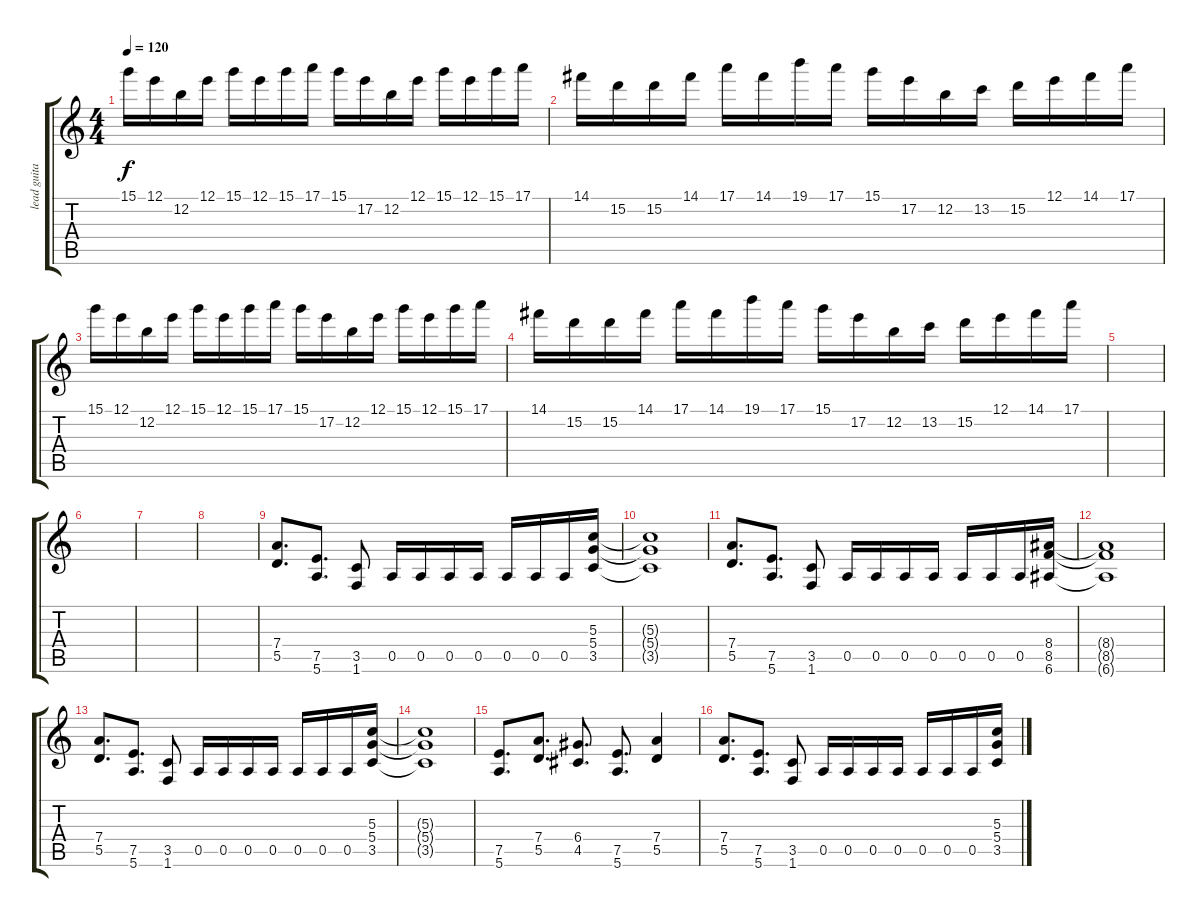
\track ("lead guitar " "lead guita") {instrument distortionguitar}
\staff {score tabs}
\tuning (E4 B3 G3 D3 A2 E2) {hide}
\ts (4 4)
\tempo 120
\clef g2
\ks c
15.1.16{dy f} 12.1.16 12.2.16 12.1.16 15.1.16 12.1.16 15.1.16 17.1.16 15.1.16 17.2.16 12.2.16 12.1.16 15.1.16 12.1.16 15.1.16 17.1.16 |
14.1.16 15.2.16 15.2.16 14.1.16 17.1.16 14.1.16 19.1.16 17.1.16 15.1.16 17.2.16 12.2.16 13.2.16 15.2.16 12.1.16 14.1.16 17.1.16 |
15.1.16 12.1.16 12.2.16 12.1.16 15.1.16 12.1.16 15.1.16 17.1.16 15.1.16 17.2.16 12.2.16 12.1.16 15.1.16 12.1.16 15.1.16 17.1.16 |
14.1.16 15.2.16 15.2.16 14.1.16 17.1.16 14.1.16 19.1.16 17.1.16 15.1.16 17.2.16 12.2.16 13.2.16 15.2.16 12.1.16 14.1.16 17.1.16 |
|
|
|
|
(7.4 5.5).8{d} (7.5 5.6).8{d} (3.5 1.6).8 0.5.16 0.5.16 0.5.16 0.5.16 0.5.16 0.5.16 0.5.16 (5.3 5.4 3.5).16 |
(5.3{t} 5.4{t} 3.5{t}).1 |
(7.4 5.5).8{d} (7.5 5.6).8{d} (3.5 1.6).8 0.5.16 0.5.16 0.5.16 0.5.16 0.5.16 0.5.16 0.5.16 (8.4 8.5 6.6).16 |
(8.4{t} 8.5{t} 6.6{t}).1 |
(7.4 5.5).8{d} (7.5 5.6).8{d} (3.5 1.6).8 0.5.16 0.5.16 0.5.16 0.5.16 0.5.16 0.5.16 0.5.16 (5.3 5.4 3.5).16 |
(5.3{t} 5.4{t} 3.5{t}).1 |
(7.5 5.6).8{d} (7.4 5.5).8{d} (6.4 4.5).8{d} (7.5 5.6).8{d} (7.4 5.5).4 |
(7.4 5.5).8{d} (7.5 5.6).8{d} (3.5 1.6).8 0.5.16 0.5.16 0.5.16 0.5.16 0.5.16 0.5.16 0.5.16 (5.3 5.4 3.5).16
